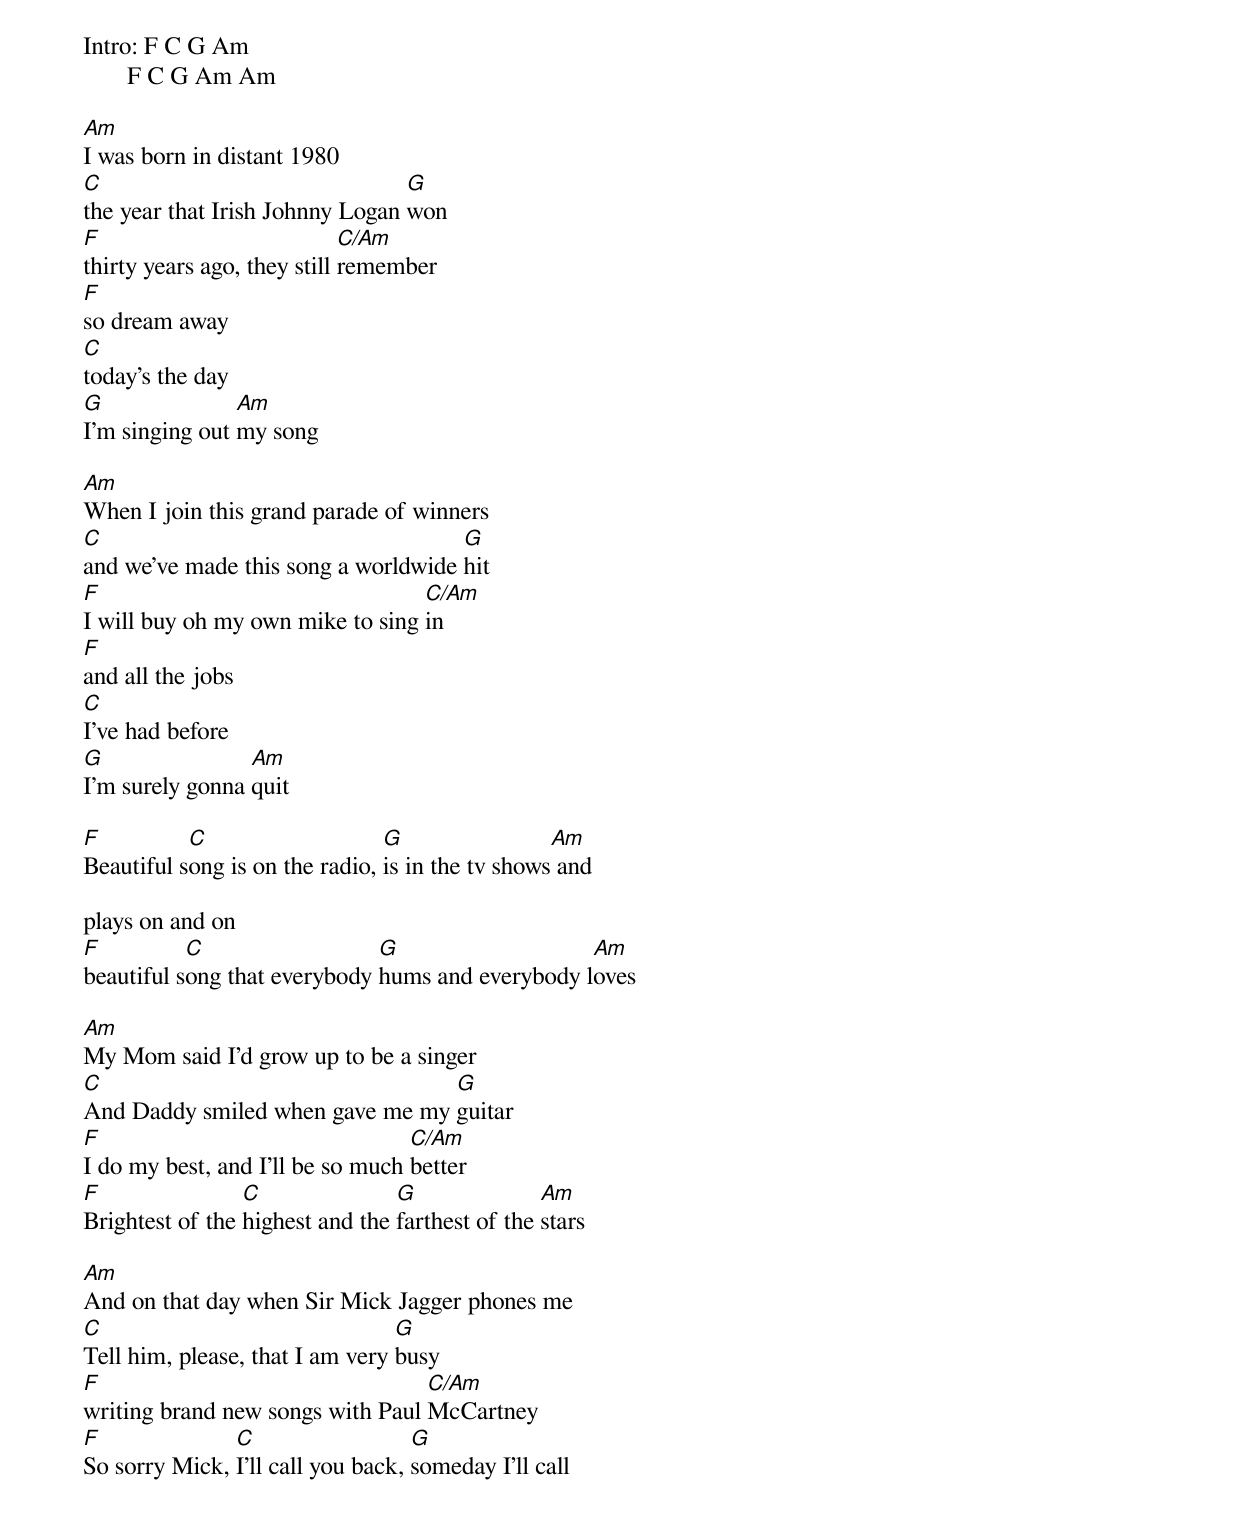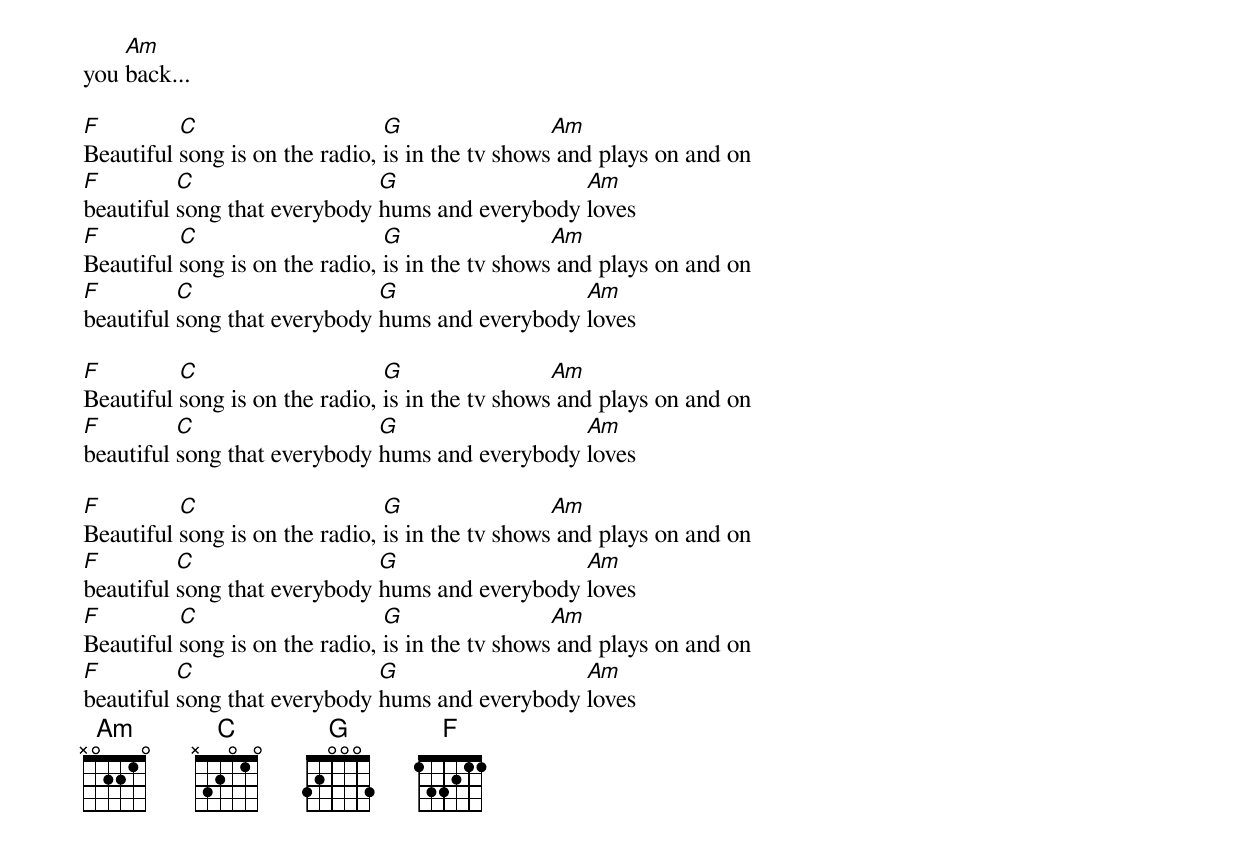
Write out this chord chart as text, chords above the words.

Intro: F C G Am
       F C G Am Am

Am
I was born in distant 1980
C                                G
the year that Irish Johnny Logan won
F                            C/Am
thirty years ago, they still remember
F
so dream away
C
today's the day
G               Am
I'm singing out my song

Am
When I join this grand parade of winners
C                                    G
and we've made this song a worldwide hit
F                                 C/Am
I will buy oh my own mike to sing in
F
and all the jobs
C
I've had before
G                Am
I'm surely gonna quit

F          C                    G                 Am
Beautiful song is on the radio, is in the tv shows and

plays on and on
F          C                  G                   Am
beautiful song that everybody hums and everybody loves

Am
My Mom said I'd grow up to be a singer
C                                G
And Daddy smiled when gave me my guitar
F                                 C/Am
I do my best, and I'll be so much better
F                C               G               Am
Brightest of the highest and the farthest of the stars

Am
And on that day when Sir Mick Jagger phones me
C                                G
Tell him, please, that I am very busy
F                                 C/Am
writing brand new songs with Paul McCartney
F              C                   G
So sorry Mick, I'll call you back, someday I'll call
    Am
you back...

F         C                     G                 Am
Beautiful song is on the radio, is in the tv shows and plays on and on
F         C                   G                  Am
beautiful song that everybody hums and everybody loves
F         C                     G                 Am
Beautiful song is on the radio, is in the tv shows and plays on and on
F         C                   G                  Am
beautiful song that everybody hums and everybody loves

F         C                     G                 Am
Beautiful song is on the radio, is in the tv shows and plays on and on
F         C                   G                  Am
beautiful song that everybody hums and everybody loves

F         C                     G                 Am
Beautiful song is on the radio, is in the tv shows and plays on and on
F         C                   G                  Am
beautiful song that everybody hums and everybody loves
F         C                     G                 Am
Beautiful song is on the radio, is in the tv shows and plays on and on
F         C                   G                  Am
beautiful song that everybody hums and everybody loves
